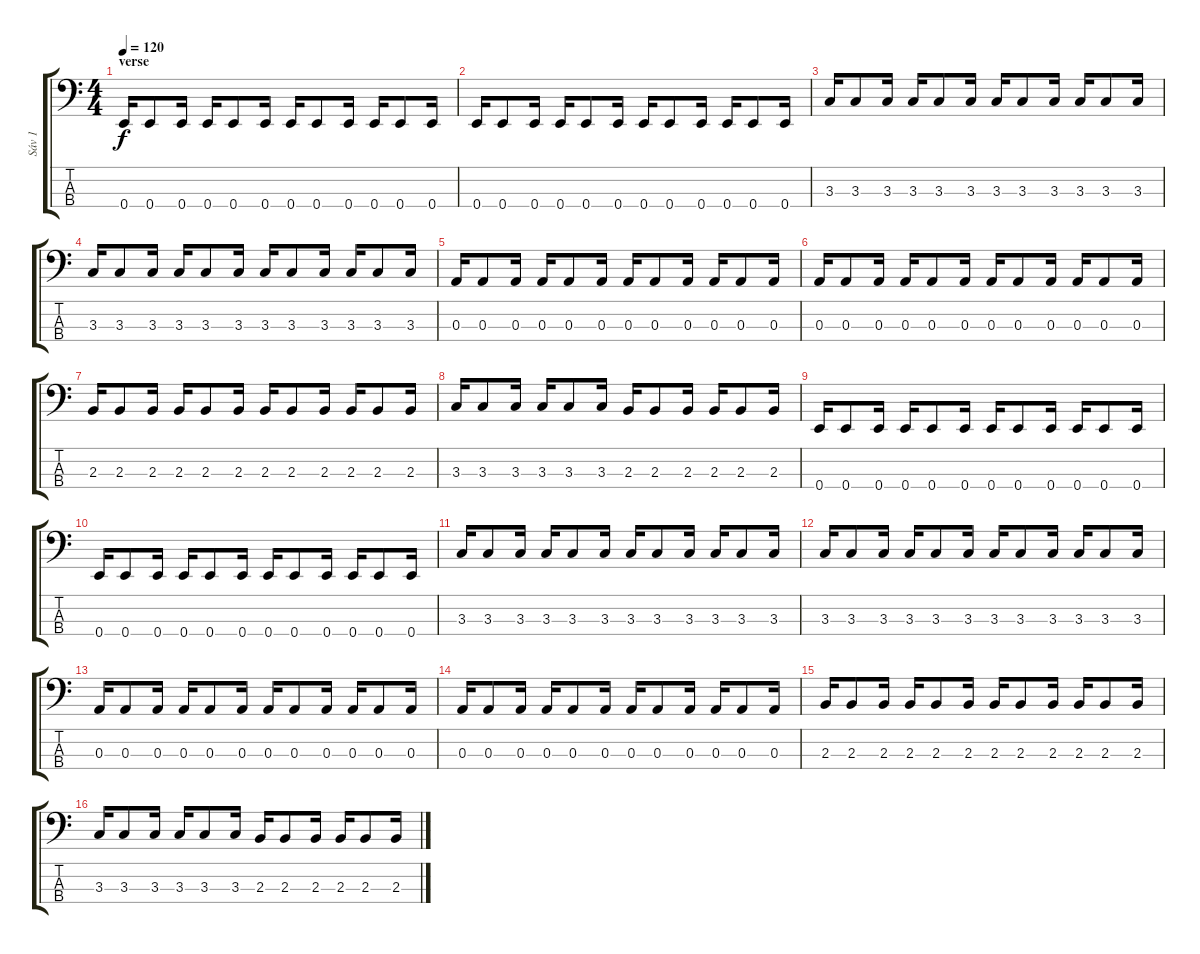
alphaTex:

\track ("Sáv 1" "Sáv 1") {instrument electricbasspick}
\staff {score tabs}
\tuning (G2 D2 A1 E1) {hide}
\ts (4 4)
\section ("" "verse")
\tempo 120
\clef f4
\ks c
0.4.16{dy f instrument electricbasspick} 0.4.8 0.4.16 0.4.16 0.4.8 0.4.16 0.4.16 0.4.8 0.4.16 0.4.16 0.4.8 0.4.16 |
0.4.16 0.4.8 0.4.16 0.4.16 0.4.8 0.4.16 0.4.16 0.4.8 0.4.16 0.4.16 0.4.8 0.4.16 |
3.3.16 3.3.8 3.3.16 3.3.16 3.3.8 3.3.16 3.3.16 3.3.8 3.3.16 3.3.16 3.3.8 3.3.16 |
3.3.16 3.3.8 3.3.16 3.3.16 3.3.8 3.3.16 3.3.16 3.3.8 3.3.16 3.3.16 3.3.8 3.3.16 |
0.3.16 0.3.8 0.3.16 0.3.16 0.3.8 0.3.16 0.3.16 0.3.8 0.3.16 0.3.16 0.3.8 0.3.16 |
0.3.16 0.3.8 0.3.16 0.3.16 0.3.8 0.3.16 0.3.16 0.3.8 0.3.16 0.3.16 0.3.8 0.3.16 |
2.3.16 2.3.8 2.3.16 2.3.16 2.3.8 2.3.16 2.3.16 2.3.8 2.3.16 2.3.16 2.3.8 2.3.16 |
3.3.16 3.3.8 3.3.16 3.3.16 3.3.8 3.3.16 2.3.16 2.3.8 2.3.16 2.3.16 2.3.8 2.3.16 |
0.4.16 0.4.8 0.4.16 0.4.16 0.4.8 0.4.16 0.4.16 0.4.8 0.4.16 0.4.16 0.4.8 0.4.16 |
0.4.16 0.4.8 0.4.16 0.4.16 0.4.8 0.4.16 0.4.16 0.4.8 0.4.16 0.4.16 0.4.8 0.4.16 |
3.3.16 3.3.8 3.3.16 3.3.16 3.3.8 3.3.16 3.3.16 3.3.8 3.3.16 3.3.16 3.3.8 3.3.16 |
3.3.16 3.3.8 3.3.16 3.3.16 3.3.8 3.3.16 3.3.16 3.3.8 3.3.16 3.3.16 3.3.8 3.3.16 |
0.3.16 0.3.8 0.3.16 0.3.16 0.3.8 0.3.16 0.3.16 0.3.8 0.3.16 0.3.16 0.3.8 0.3.16 |
0.3.16 0.3.8 0.3.16 0.3.16 0.3.8 0.3.16 0.3.16 0.3.8 0.3.16 0.3.16 0.3.8 0.3.16 |
2.3.16 2.3.8 2.3.16 2.3.16 2.3.8 2.3.16 2.3.16 2.3.8 2.3.16 2.3.16 2.3.8 2.3.16 |
3.3.16 3.3.8 3.3.16 3.3.16 3.3.8 3.3.16 2.3.16 2.3.8 2.3.16 2.3.16 2.3.8 2.3.16
